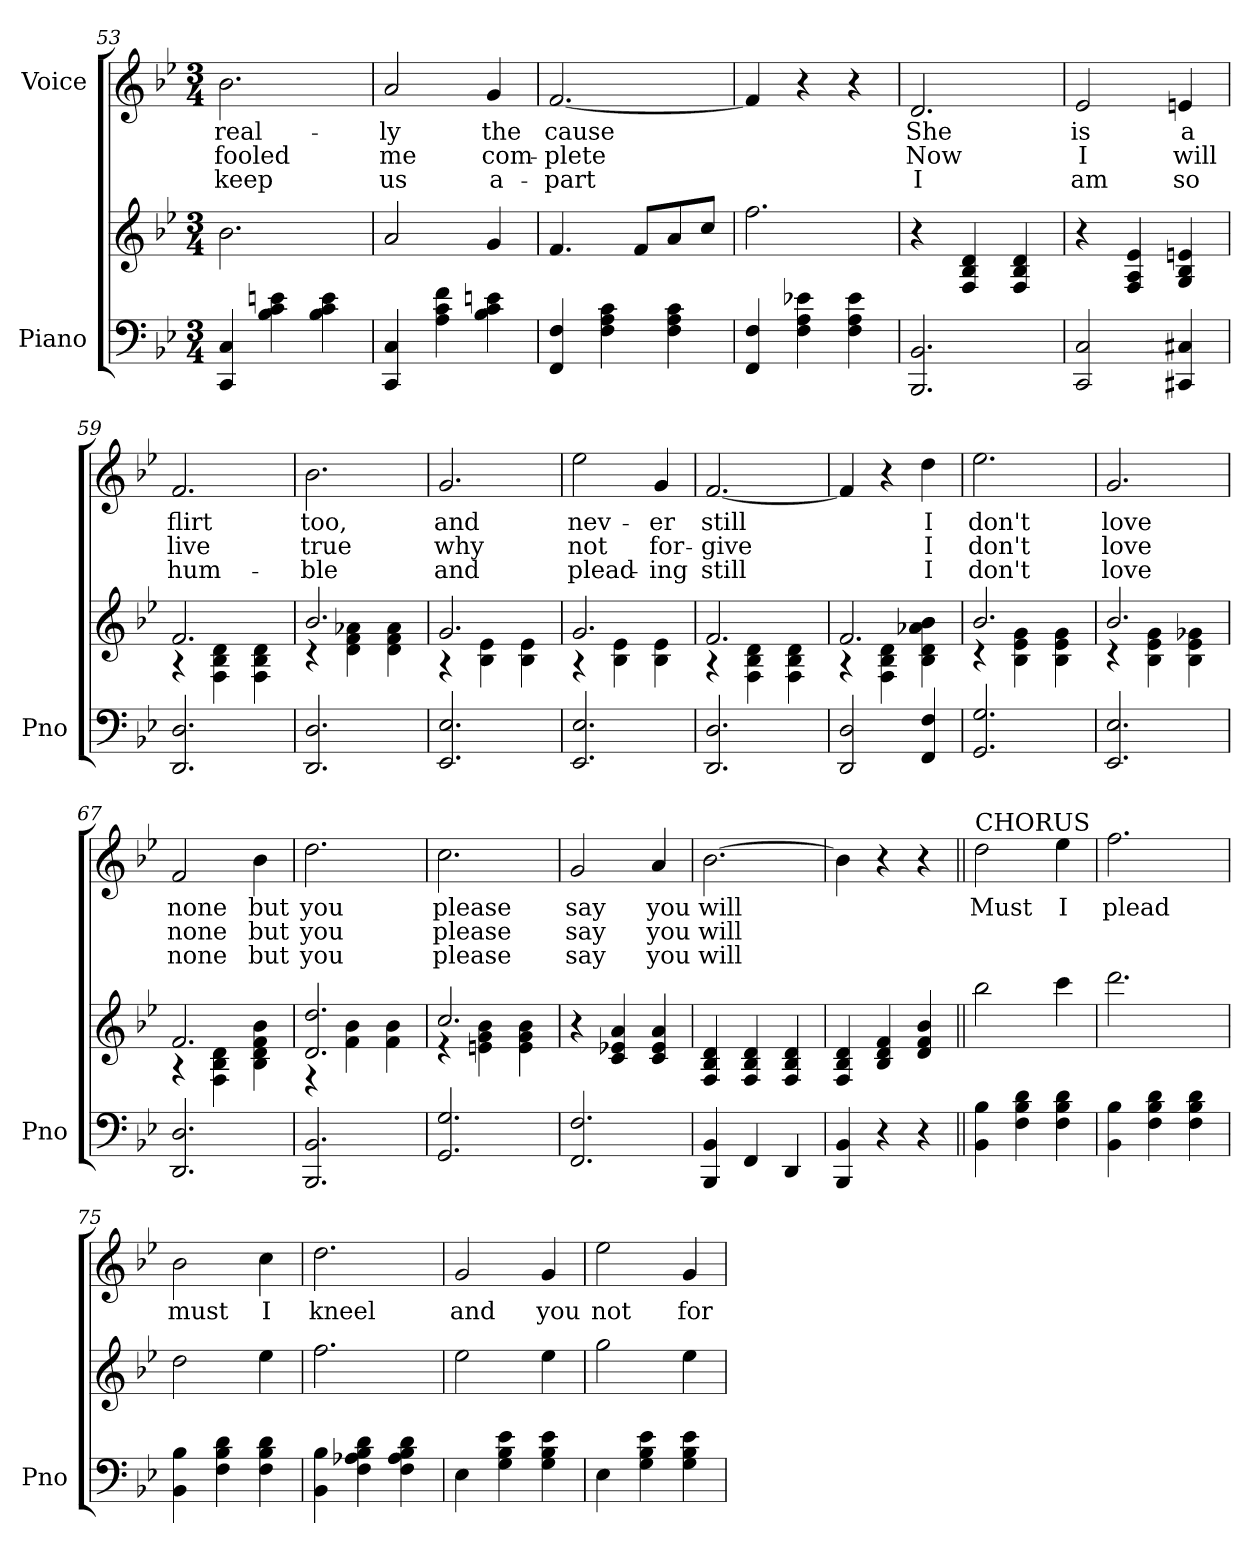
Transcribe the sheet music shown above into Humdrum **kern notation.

**kern	**kern	**kern	**text	**text	**text
*part2	*part2	*part1	*part1	*part1	*part1
*staff3	*staff2	*staff1	*staff1	*staff1	*staff1
*I"Piano	*	*I"Voice	*	*	*
*I'Pno	*	*	*	*	*
*clefF4	*clefG2	*clefG2	*	*	*
*k[b-e-]	*k[b-e-]	*k[b-e-]	*	*	*
*M3/4	*M3/4	*M3/4	*	*	*
=53	=53	=53	=53	=53	=53
4CC/ 4C/	2.b-\	2.b-\	real-	fooled	keep
4B-\ 4c\ 4en\	.	.	.	.	.
4B-\ 4c\ 4e\	.	.	.	.	.
=54	=54	=54	=54	=54	=54
4CC/ 4C/	2a/	2a/	-ly	me	us
4A\ 4c\ 4f\	.	.	.	.	.
4B-\ 4c\ 4en\	4g/	4g/	the	com-	a-
=55	=55	=55	=55	=55	=55
4FF/ 4F/	4.f/	[2.f/	cause	-plete	-part
4F\ 4A\ 4c\	.	.	.	.	.
.	8f/L	.	.	.	.
4F\ 4A\ 4c\	8a/	.	.	.	.
.	8cc/J	.	.	.	.
=56	=56	=56	=56	=56	=56
4FF/ 4F/	2.ff\	4f/]	.	.	.
4F\ 4A\ 4e-X\	.	4r	.	.	.
4F\ 4A\ 4e-\	.	4r	.	.	.
=57	=57	=57	=57	=57	=57
2.BBB-/ 2.BB-/	4r	2.d/	She	Now	I
.	4F/ 4B-/ 4d/	.	.	.	.
.	4F/ 4B-/ 4d/	.	.	.	.
=58	=58	=58	=58	=58	=58
2CC/ 2C/	4r	2e-/	is	I	am
.	4F/ 4A/ 4e-/	.	.	.	.
4CC#X/ 4C#X/	4G/ 4B-/ 4en/	4en/	a	will	so
=59	=59	=59	=59	=59	=59
*	*^	*	*	*	*
2.DD/ 2.D/	2.f/	4r	2.f/	flirt	live	hum-
.	.	4F\ 4B-\ 4d\	.	.	.	.
.	.	4F\ 4B-\ 4d\	.	.	.	.
=60	=60	=60	=60	=60	=60	=60
2.DD/ 2.D/	2.b-/	4r	2.b-\	too,	true	-ble
.	.	4d\ 4f\ 4a-X\	.	.	.	.
.	.	4d\ 4f\ 4a-\	.	.	.	.
=61	=61	=61	=61	=61	=61	=61
2.EE-/ 2.E-/	2.g/	4r	2.g/	and	why	and
.	.	4B-\ 4e-\	.	.	.	.
.	.	4B-\ 4e-\	.	.	.	.
=62	=62	=62	=62	=62	=62	=62
2.EE-/ 2.E-/	2.g/	4r	2ee-\	nev-	not	plead-
.	.	4B-\ 4e-\	.	.	.	.
.	.	4B-\ 4e-\	4g/	-er	for-	-ing
=63	=63	=63	=63	=63	=63	=63
2.DD/ 2.D/	2.f/	4r	[2.f/	still	-give	still
.	.	4F\ 4B-\ 4d\	.	.	.	.
.	.	4F\ 4B-\ 4d\	.	.	.	.
=64	=64	=64	=64	=64	=64	=64
2DD/ 2D/	2.f/	4r	4f/]	.	.	.
.	.	4F\ 4B-\ 4d\	4r	.	.	.
4FF/ 4F/	.	4B-\ 4d\ 4a-X\ 4b-\	4dd\	I	I	I
=65	=65	=65	=65	=65	=65	=65
2.GG/ 2.G/	2.b-/	4r	2.ee-\	don't	don't	don't
.	.	4B-\ 4e-\ 4g\	.	.	.	.
.	.	4B-\ 4e-\ 4g\	.	.	.	.
=66	=66	=66	=66	=66	=66	=66
2.EE-/ 2.E-/	2.b-/	4r	2.g/	love	love	love
.	.	4B-\ 4e-\ 4g\	.	.	.	.
.	.	4B-\ 4e-\ 4g-X\	.	.	.	.
=67	=67	=67	=67	=67	=67	=67
2.DD/ 2.D/	2.f/	4r	2f/	none	none	none
.	.	4F\ 4B-\ 4d\	.	.	.	.
.	.	4B-\ 4d\ 4f\ 4b-\	4b-\	but	but	but
=68	=68	=68	=68	=68	=68	=68
2.BBB-/ 2.BB-/	2.d/ 2.dd/	4r	2.dd\	you	you	you
.	.	4f\ 4b-\	.	.	.	.
.	.	4f\ 4b-\	.	.	.	.
=69	=69	=69	=69	=69	=69	=69
2.GG/ 2.G/	2.cc/	4r	2.cc\	please	please	please
.	.	4en\ 4g\ 4b-\	.	.	.	.
.	.	4e\ 4g\ 4b-\	.	.	.	.
*	*v	*v	*	*	*	*
=70	=70	=70	=70	=70	=70
2.FF/ 2.F/	4r	2g/	say	say	say
.	4c/ 4e-X/ 4a/	.	.	.	.
.	4c/ 4e-/ 4a/	4a/	you	you	you
=71	=71	=71	=71	=71	=71
4BBB-/ 4BB-/	4F/ 4B-/ 4d/	[2.b-\	will	will	will
4FF/	4F/ 4B-/ 4d/	.	.	.	.
4DD/	4F/ 4B-/ 4d/	.	.	.	.
=72	=72	=72	=72	=72	=72
4BBB-/ 4BB-/	4F/ 4B-/ 4d/	4b-\]	.	.	.
4r	4B-/ 4d/ 4f/	4r	.	.	.
4r	4d/ 4f/ 4b-/	4r	.	.	.
=73||	=73||	=73||	=73||	=73||	=73||
!	!	!LO:TX:a:t=CHORUS	!	!	!
4BB-\ 4B-\	2bb-\	2dd\	Must	.	.
4F\ 4B-\ 4d\	.	.	.	.	.
4F\ 4B-\ 4d\	4ccc\	4ee-\	I	.	.
=74	=74	=74	=74	=74	=74
4BB-\ 4B-\	2.ddd\	2.ff\	plead	.	.
4F\ 4B-\ 4d\	.	.	.	.	.
4F\ 4B-\ 4d\	.	.	.	.	.
=75	=75	=75	=75	=75	=75
4BB-\ 4B-\	2dd\	2b-\	must	.	.
4F\ 4B-\ 4d\	.	.	.	.	.
4F\ 4B-\ 4d\	4ee-\	4cc\	I	.	.
=76	=76	=76	=76	=76	=76
4BB-\ 4B-\	2.ff\	2.dd\	kneel	.	.
4F\ 4A-X\ 4B-\ 4d\	.	.	.	.	.
4F\ 4A-\ 4B-\ 4d\	.	.	.	.	.
=77	=77	=77	=77	=77	=77
4E-\	2ee-\	2g/	and	.	.
4G\ 4B-\ 4e-\	.	.	.	.	.
4G\ 4B-\ 4e-\	4ee-\	4g/	you	.	.
=78	=78	=78	=78	=78	=78
4E-\	2gg\	2ee-\	not	.	.
4G\ 4B-\ 4e-\	.	.	.	.	.
4G\ 4B-\ 4e-\	4ee-\	4g/	for-	.	.
=	=	=	=	=	=
*-	*-	*-	*-	*-	*-
